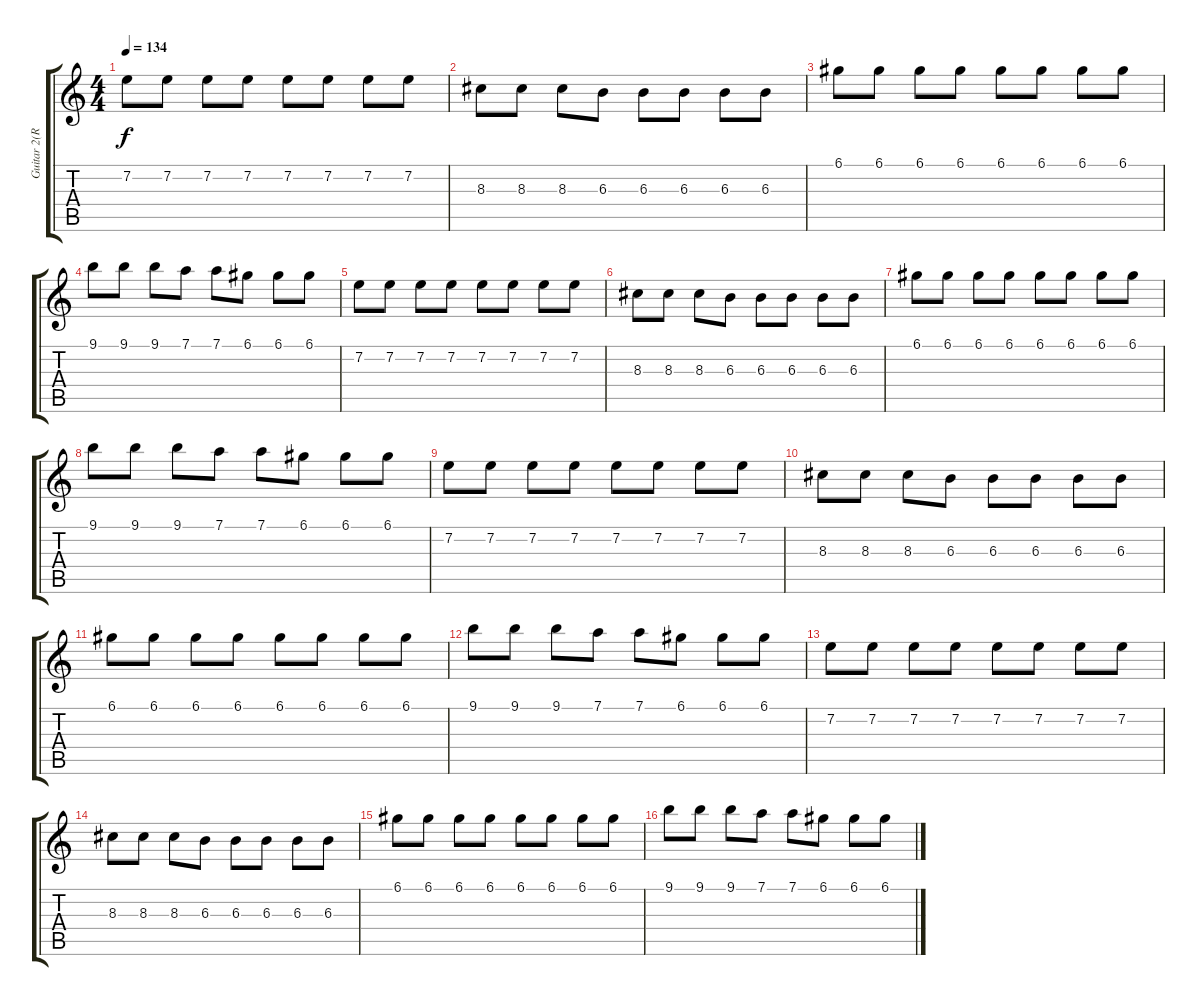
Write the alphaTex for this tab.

\track ("Guitar 2(Rainer)" "Guitar 2(R") {instrument distortionguitar}
\staff {score tabs}
\tuning (D4 A3 F3 C3 G2 D2) {hide}
\ts (4 4)
\tempo 134
\clef g2
\ks c
7.2.8{dy f volume 13} 7.2.8 7.2.8 7.2.8 7.2.8 7.2.8 7.2.8 7.2.8 |
8.3.8 8.3.8 8.3.8 6.3.8 6.3.8 6.3.8 6.3.8 6.3.8 |
6.1.8 6.1.8 6.1.8 6.1.8 6.1.8 6.1.8 6.1.8 6.1.8 |
9.1.8 9.1.8 9.1.8 7.1.8 7.1.8 6.1.8 6.1.8 6.1.8 |
7.2.8 7.2.8 7.2.8 7.2.8 7.2.8 7.2.8 7.2.8 7.2.8 |
8.3.8 8.3.8 8.3.8 6.3.8 6.3.8 6.3.8 6.3.8 6.3.8 |
6.1.8 6.1.8 6.1.8 6.1.8 6.1.8 6.1.8 6.1.8 6.1.8 |
9.1.8 9.1.8 9.1.8 7.1.8 7.1.8 6.1.8 6.1.8 6.1.8 |
7.2.8{volume 13} 7.2.8 7.2.8 7.2.8 7.2.8 7.2.8 7.2.8 7.2.8 |
8.3.8 8.3.8 8.3.8 6.3.8 6.3.8 6.3.8 6.3.8 6.3.8 |
6.1.8 6.1.8 6.1.8 6.1.8 6.1.8 6.1.8 6.1.8 6.1.8 |
9.1.8 9.1.8 9.1.8 7.1.8 7.1.8 6.1.8 6.1.8 6.1.8 |
7.2.8 7.2.8 7.2.8 7.2.8 7.2.8 7.2.8 7.2.8 7.2.8 |
8.3.8 8.3.8 8.3.8 6.3.8 6.3.8 6.3.8 6.3.8 6.3.8 |
6.1.8 6.1.8 6.1.8 6.1.8 6.1.8 6.1.8 6.1.8 6.1.8 |
9.1.8 9.1.8 9.1.8 7.1.8 7.1.8 6.1.8 6.1.8 6.1.8
